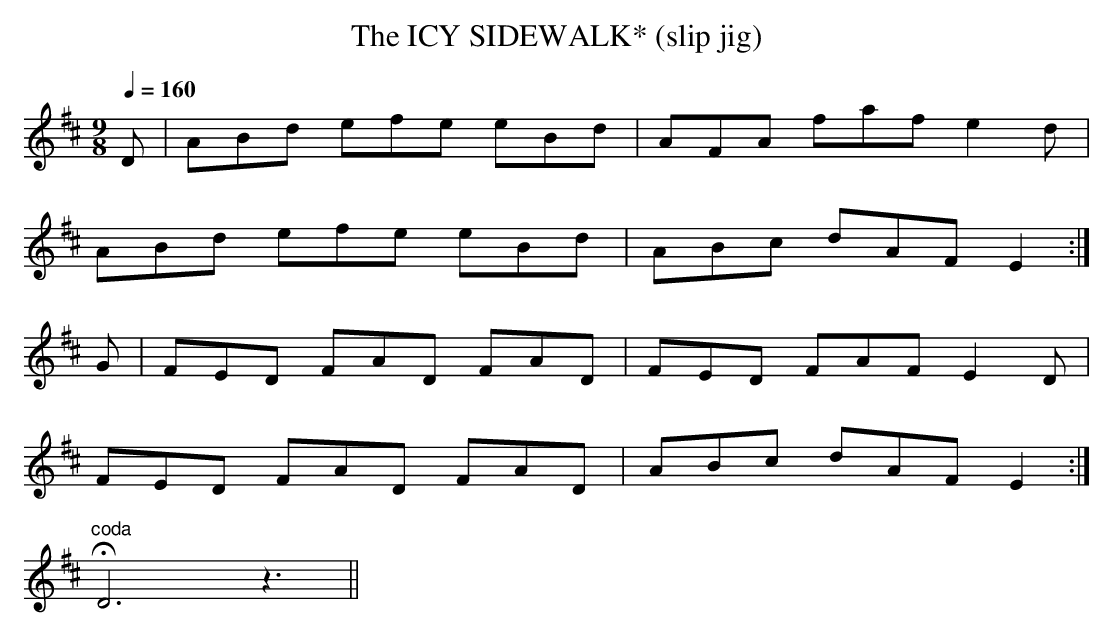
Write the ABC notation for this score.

X:1
T:ICY SIDEWALK* (slip jig), The
Q:1/4=160
L:1/8
M:9/8
K:D
D|ABd efe eBd|AFA faf e2d|
ABd efe eBd|ABc dAF E2 :|
G|FED FAD FAD|FED FAF E2D|
FED FAD FAD|ABc dAF E2 :|
"^coda"HD6z3||
